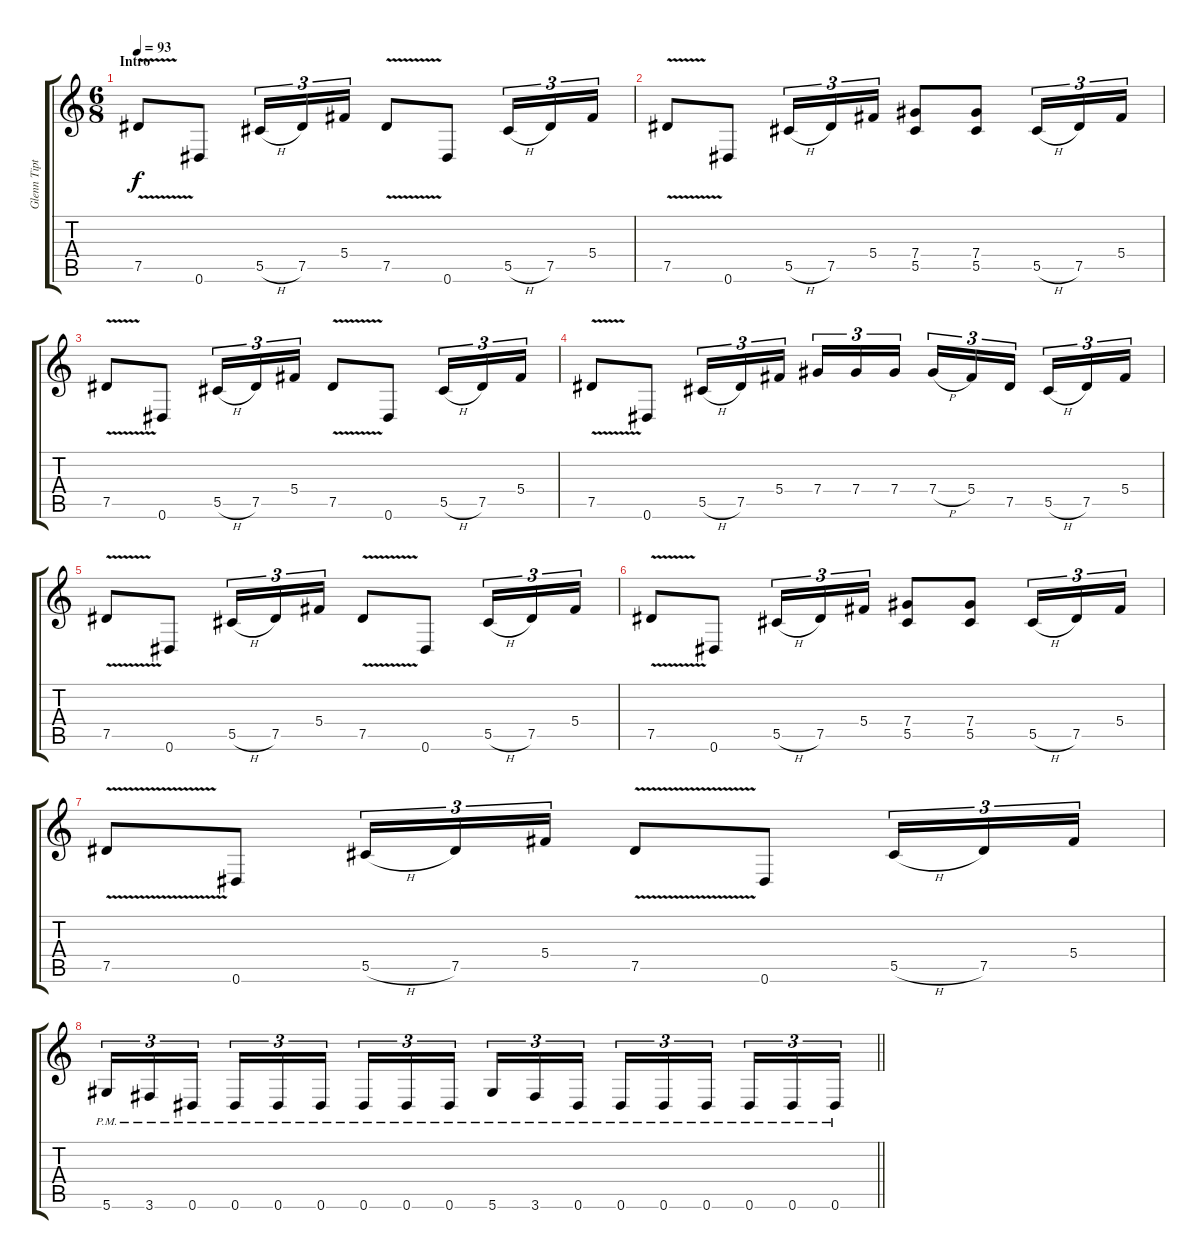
\track ("Glenn Tipton" "Glenn Tipt") {instrument overdrivenguitar}
\staff {score tabs}
\tuning (Eb4 Bb3 Gb3 Db3 Ab2 Eb2) {hide}
\ts (6 8)
\section ("" "Intro")
\tempo 93
\clef g2
\ks c
7.5{v}.8{dy f instrument overdrivenguitar} 0.6.8 5.5{h}.16{tu (3 2)} 7.5.16{tu (3 2)} 5.4.16{tu (3 2)} 7.5{v}.8 0.6.8 5.5{h}.16{tu (3 2)} 7.5.16{tu (3 2)} 5.4.16{tu (3 2)} |
7.5{v}.8 0.6.8 5.5{h}.16{tu (3 2)} 7.5.16{tu (3 2)} 5.4.16{tu (3 2)} (7.4 5.5).8 (7.4 5.5).8 5.5{h}.16{tu (3 2)} 7.5.16{tu (3 2)} 5.4.16{tu (3 2)} |
7.5{v}.8 0.6.8 5.5{h}.16{tu (3 2)} 7.5.16{tu (3 2)} 5.4.16{tu (3 2)} 7.5{v}.8 0.6.8 5.5{h}.16{tu (3 2)} 7.5.16{tu (3 2)} 5.4.16{tu (3 2)} |
7.5{v}.8 0.6.8 5.5{h}.16{tu (3 2)} 7.5.16{tu (3 2)} 5.4.16{tu (3 2)} 7.4.16{tu (3 2)} 7.4.16{tu (3 2)} 7.4.16{tu (3 2) beam splitsecondary} 7.4{h}.16{tu (3 2)} 5.4.16{tu (3 2)} 7.5.16{tu (3 2) beam splitsecondary} 5.5{h}.16{tu (3 2)} 7.5.16{tu (3 2)} 5.4.16{tu (3 2)} |
7.5{v}.8 0.6.8 5.5{h}.16{tu (3 2)} 7.5.16{tu (3 2)} 5.4.16{tu (3 2)} 7.5{v}.8 0.6.8 5.5{h}.16{tu (3 2)} 7.5.16{tu (3 2)} 5.4.16{tu (3 2)} |
7.5{v}.8 0.6.8 5.5{h}.16{tu (3 2)} 7.5.16{tu (3 2)} 5.4.16{tu (3 2)} (7.4 5.5).8 (7.4 5.5).8 5.5{h}.16{tu (3 2)} 7.5.16{tu (3 2)} 5.4.16{tu (3 2)} |
7.5{v}.8 0.6.8 5.5{h}.16{tu (3 2)} 7.5.16{tu (3 2)} 5.4.16{tu (3 2)} 7.5{v}.8 0.6.8 5.5{h}.16{tu (3 2)} 7.5.16{tu (3 2)} 5.4.16{tu (3 2)} |
\barLineRight lightlight
5.6{pm}.16{tu (3 2)} 3.6{pm}.16{tu (3 2)} 0.6{pm}.16{tu (3 2) beam splitsecondary} 0.6{pm}.16{tu (3 2)} 0.6{pm}.16{tu (3 2)} 0.6{pm}.16{tu (3 2) beam splitsecondary} 0.6{pm}.16{tu (3 2)} 0.6{pm}.16{tu (3 2)} 0.6{pm}.16{tu (3 2)} 5.6{pm}.16{tu (3 2)} 3.6{pm}.16{tu (3 2)} 0.6{pm}.16{tu (3 2) beam splitsecondary} 0.6{pm}.16{tu (3 2)} 0.6{pm}.16{tu (3 2)} 0.6{pm}.16{tu (3 2) beam splitsecondary} 0.6{pm}.16{tu (3 2)} 0.6{pm}.16{tu (3 2)} 0.6{pm}.16{tu (3 2)}
